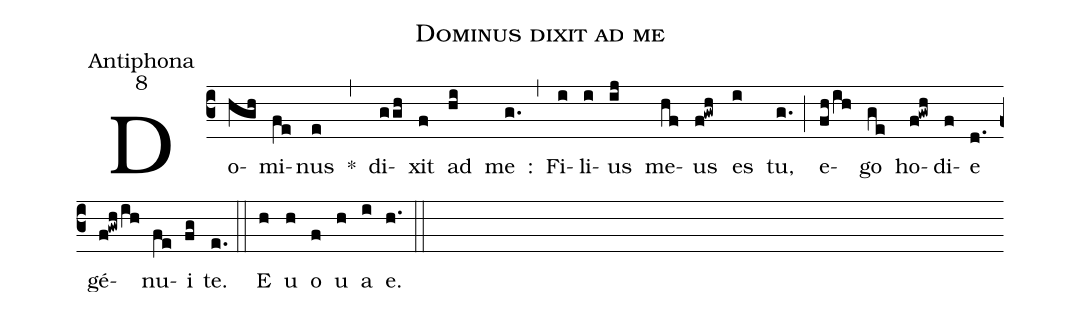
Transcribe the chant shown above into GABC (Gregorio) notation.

name:Dominus dixit ad me;
office-part:Antiphona;
mode:8;
%%
(c3) Do(hgh)mi(fe)nus(e) *(,) di(ggh)xit(f) ad(hi) me(g.) :(,) Fi(i)li(i)us(ij) me(hf)us(f!gwh) es(i) tu,(g.) (;) e(fh/ih)go(ge) ho(f!gwh)di(f)e(d.) gé(f!gwh/ih)nu(fe)i(fg) te.(e.) (::) <eu>E(h) u(h) o(f) u(h) a(i) e.</eu>(h.) (::)
